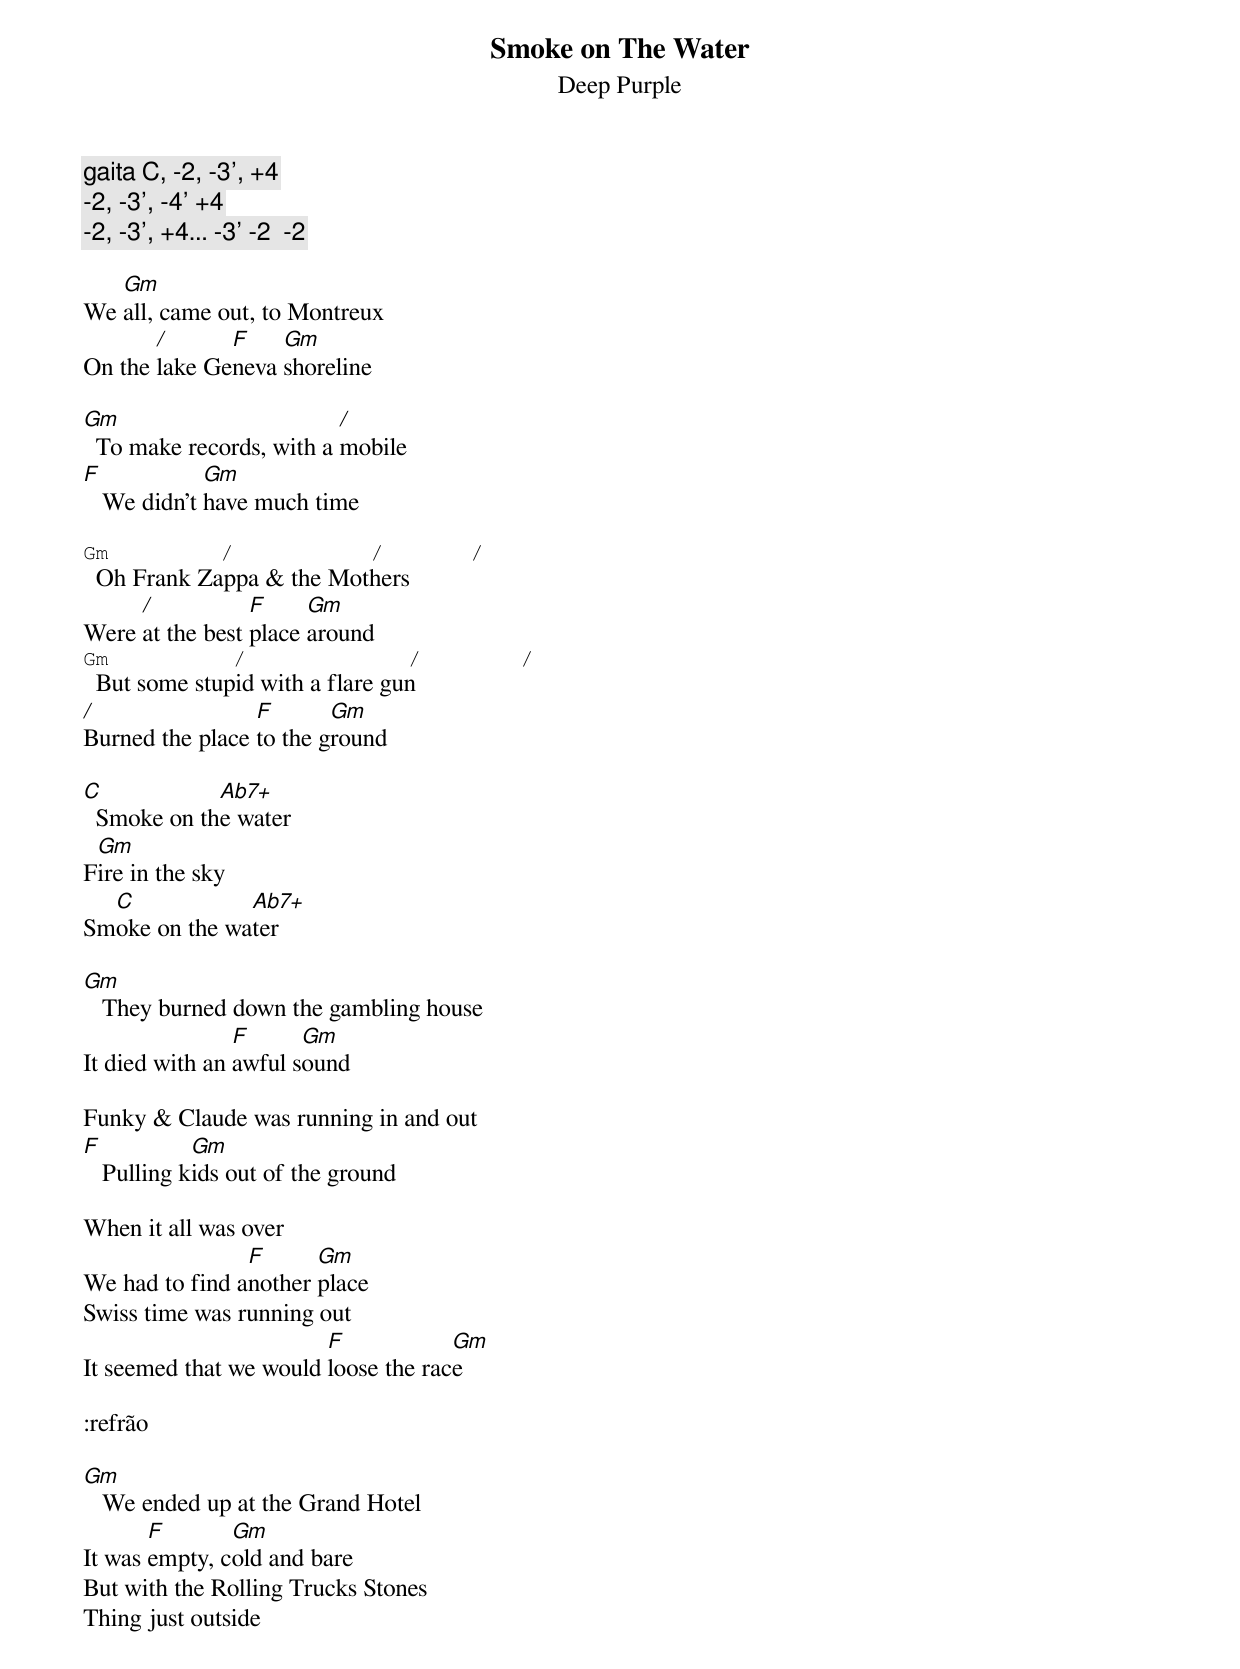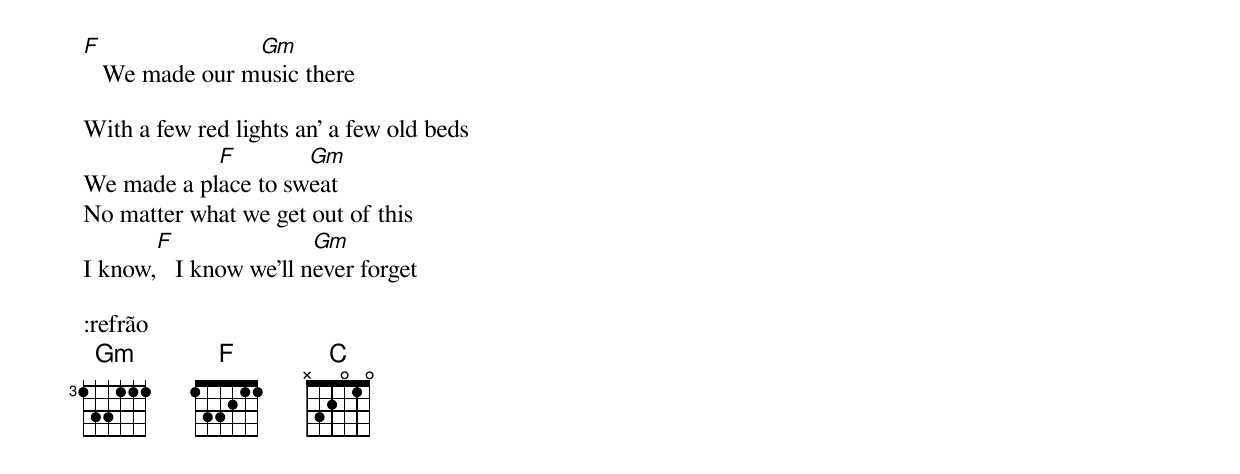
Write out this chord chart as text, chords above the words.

Smoke on The Water
Deep Purple

gaita C, -2, -3’, +4
 -2, -3’, -4’ +4
-2, -3’, +4... -3’ -2  -2

   Gm
We all, came out, to Montreux
       /      F    Gm
On the lake Geneva shoreline

Gm                        /
  To make records, with a mobile
F            Gm
   We didn't have much time

Gm         /           /       /
  Oh Frank Zappa & the Mothers
     /           F     Gm
Were at the best place around
Gm          /             /        /
  But some stupid with a flare gun
/                F       Gm
Burned the place to the ground

C            Ab7+
  Smoke on the water
 Gm
Fire in the sky
  C            Ab7+
Smoke on the water

Gm
   They burned down the gambling house
                F      Gm
It died with an awful sound

Funky & Claude was running in and out
F           Gm
   Pulling kids out of the ground

When it all was over
                F      Gm
We had to find another place
Swiss time was running out
                        F            Gm
It seemed that we would loose the race

:refrão

Gm
   We ended up at the Grand Hotel
       F       Gm
It was empty, cold and bare
But with the Rolling Trucks Stones
Thing just outside
F               Gm
   We made our music there

With a few red lights an' a few old beds
            F        Gm
We made a place to sweat
No matter what we get out of this
       F                Gm
I know,   I know we'll never forget

:refrão
